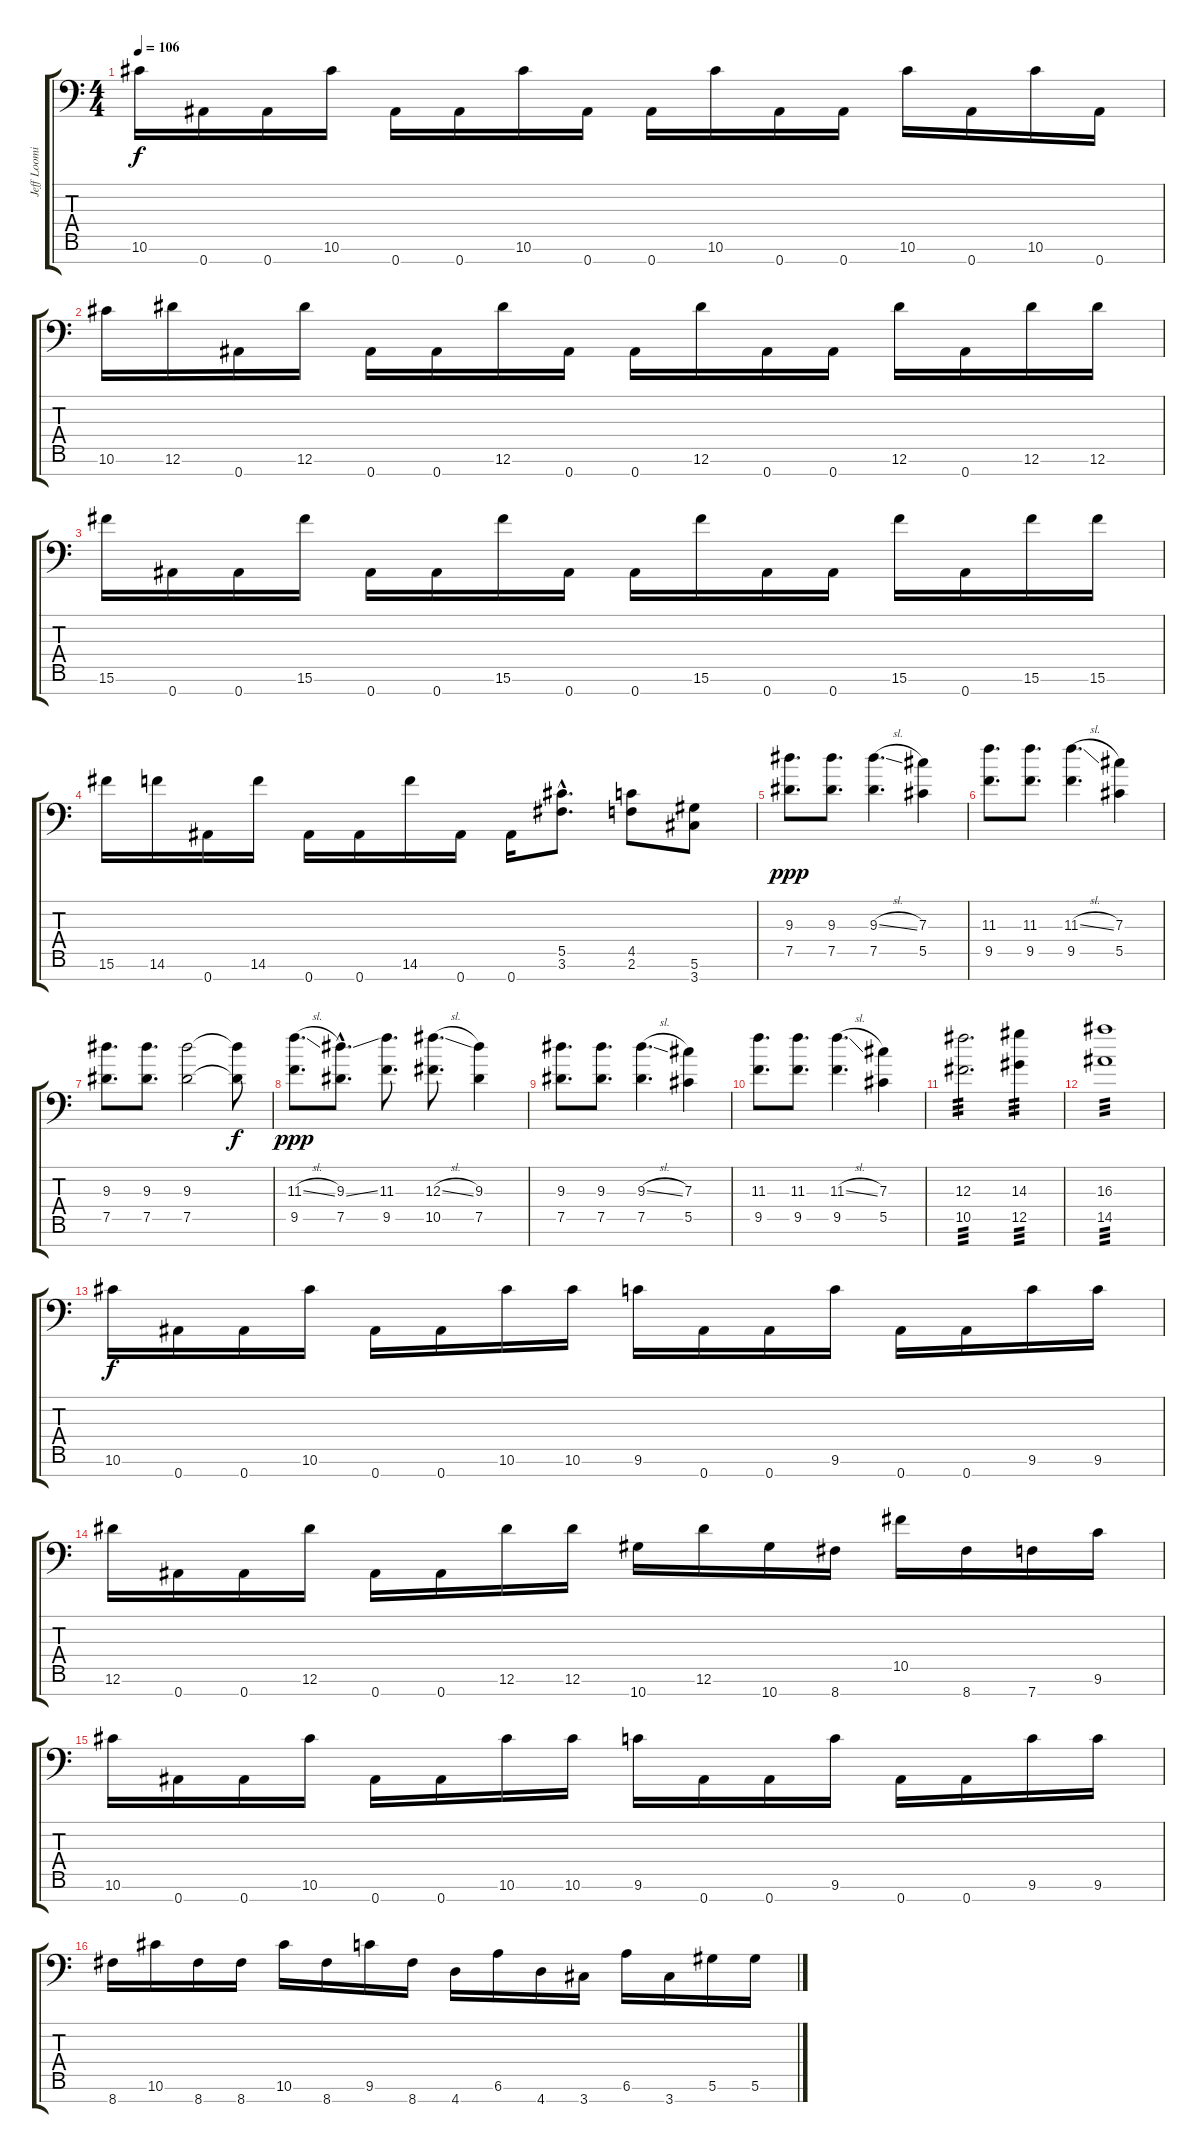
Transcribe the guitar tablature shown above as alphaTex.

\track ("Jeff Loomis" "Jeff Loomi") {instrument distortionguitar}
\staff {score tabs}
\tuning (Eb4 Bb3 Gb3 Db3 Ab2 Eb2 Bb1) {hide}
\ts (4 4)
\tempo 106
\clef f4
\ks c
10.6.16{dy f} 0.7.16 0.7.16 10.6.16 0.7.16 0.7.16 10.6.16 0.7.16 0.7.16 10.6.16 0.7.16 0.7.16 10.6.16 0.7.16 10.6.16 0.7.16 |
10.6.16 12.6.16 0.7.16 12.6.16 0.7.16 0.7.16 12.6.16 0.7.16 0.7.16 12.6.16 0.7.16 0.7.16 12.6.16 0.7.16 12.6.16 12.6.16 |
15.6.16 0.7.16 0.7.16 15.6.16 0.7.16 0.7.16 15.6.16 0.7.16 0.7.16 15.6.16 0.7.16 0.7.16 15.6.16 0.7.16 15.6.16 15.6.16 |
15.6.16 14.6.16 0.7.16 14.6.16 0.7.16 0.7.16 14.6.16 0.7.16 0.7.16 (5.5{hac} 3.6{hac}).8{d} (4.5 2.6).8 (5.6 3.7).8 |
(9.3 7.5).8{d dy ppp} (9.3 7.5).8{d} (9.3{sl} 7.5).4{d} (7.3 5.5).4 |
(11.3 9.5).8{d} (11.3 9.5).8{d} (11.3{sl} 9.5).4{d} (7.3 5.5).4 |
(9.3 7.5).8{d} (9.3 7.5).8{d} (9.3 7.5).2 (9.3{t} 7.5{t}).8{dy f} |
(11.3{sl} 9.5).8{d dy ppp} (9.3{ss hac} 7.5).8{d} (11.3 9.5).8{d} (12.3{sl} 10.5).8{d} (9.3 7.5).4 |
(9.3 7.5).8{d} (9.3 7.5).8{d} (9.3{sl} 7.5).4{d} (7.3 5.5).4 |
(11.3 9.5).8{d} (11.3 9.5).8{d} (11.3{sl} 9.5).4{d} (7.3 5.5).4 |
(12.3 10.5).2{d tp 3} (14.3 12.5).4{tp 3} |
(16.3 14.5).1{tp 3} |
10.6.16{dy f} 0.7.16 0.7.16 10.6.16 0.7.16 0.7.16 10.6.16 10.6.16 9.6.16 0.7.16 0.7.16 9.6.16 0.7.16 0.7.16 9.6.16 9.6.16 |
12.6.16 0.7.16 0.7.16 12.6.16 0.7.16 0.7.16 12.6.16 12.6.16 10.7.16 12.6.16 10.7.16 8.7.16 10.5.16 8.7.16 7.7.16 9.6.16 |
10.6.16 0.7.16 0.7.16 10.6.16 0.7.16 0.7.16 10.6.16 10.6.16 9.6.16 0.7.16 0.7.16 9.6.16 0.7.16 0.7.16 9.6.16 9.6.16 |
8.7.16 10.6.16 8.7.16 8.7.16 10.6.16 8.7.16 9.6.16 8.7.16 4.7.16 6.6.16 4.7.16 3.7.16 6.6.16 3.7.16 5.6.16 5.6.16
